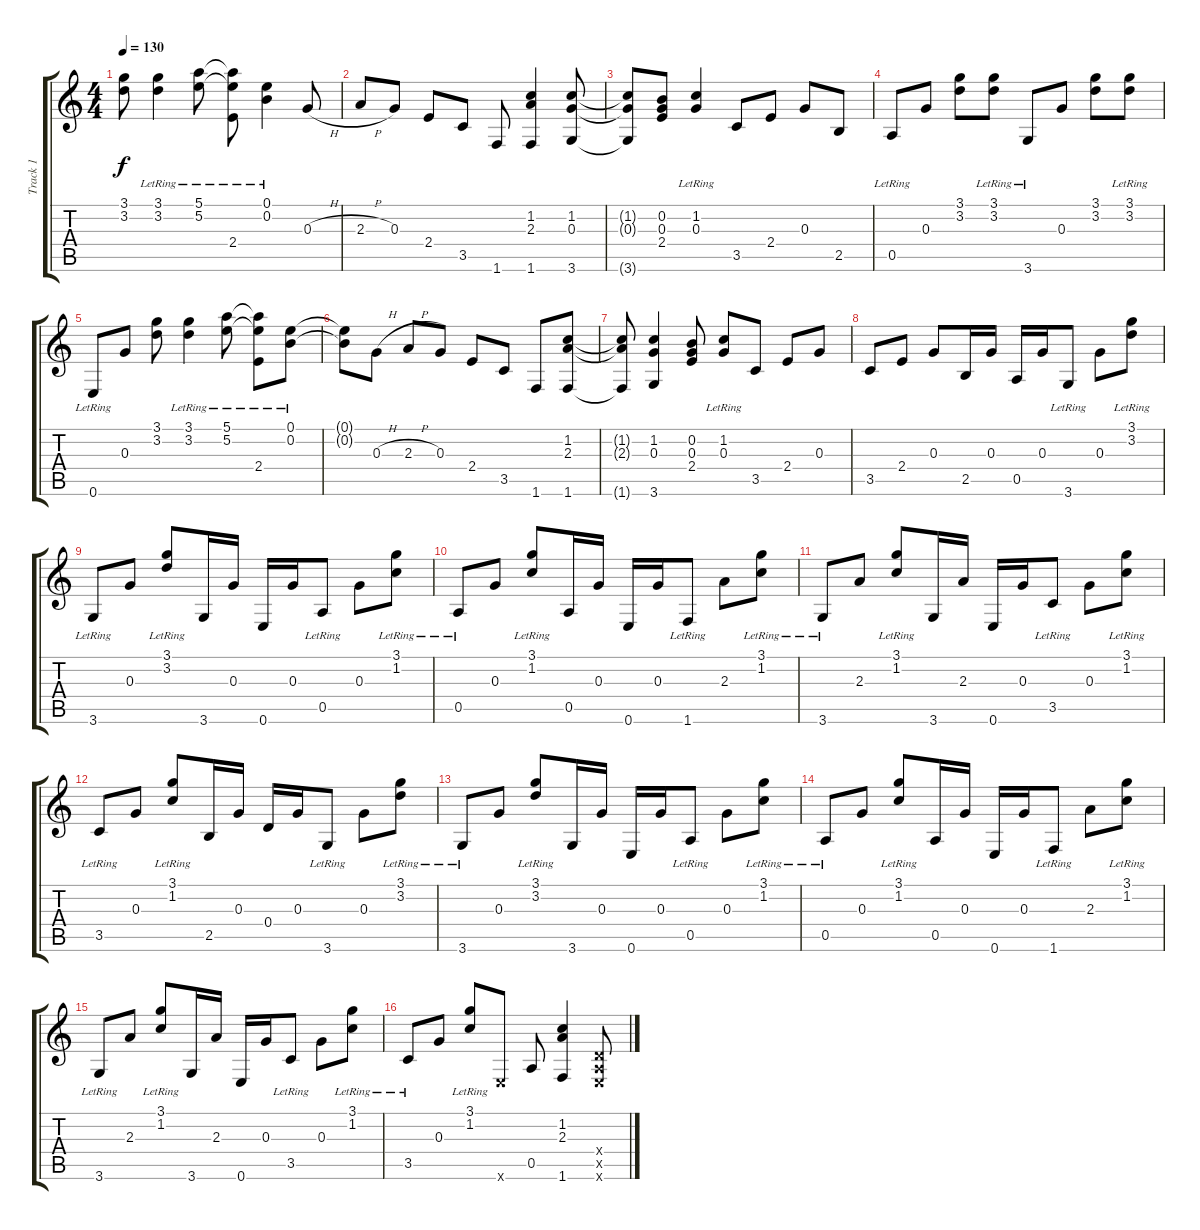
\track ("Track 1" "Track 1") {instrument acousticguitarsteel}
\staff {score tabs}
\tuning (E4 B3 G3 D3 A2 E2) {hide}
\ts (4 4)
\tempo 130
\clef g2
\ks c
(3.1 3.2).8{dy f} (3.1{lr} 3.2{lr}).4 (5.1{lr} 5.2{lr}).8 (5.1{t} 5.2{t} 2.4{lr}).8 (0.1{lr} 0.2{lr}).4 0.3{h}.8 |
2.3{h}.8 0.3.8 2.4.8 3.5.8 1.6.8 (1.2 2.3 1.6).4 (1.2 0.3 3.6).8 |
(1.2{t} 0.3{t} 3.6{t}).8 (0.2 0.3 2.4).8 (1.2{lr} 0.3{lr}).4 3.5.8 2.4.8 0.3.8 2.5.8 |
0.5{lr}.8 0.3.8 (3.1 3.2).8 (3.1{lr} 3.2{lr}).8 3.6{lr}.8 0.3.8 (3.1 3.2).8 (3.1{lr} 3.2{lr}).8 |
0.6{lr}.8 0.3.8 (3.1 3.2).8 (3.1{lr} 3.2{lr}).4 (5.1{lr} 5.2{lr}).8 (5.1{t} 5.2{t} 2.4{lr}).8 (0.1{lr} 0.2{lr}).8 |
(0.1{t} 0.2{t}).8 0.3{h}.8 2.3{h}.8 0.3.8 2.4.8 3.5.8 1.6.8 (1.2 2.3 1.6).8 |
(1.2{t} 2.3{t} 1.6{t}).8 (1.2 0.3 3.6).4 (0.2 0.3 2.4).8 (1.2{lr} 0.3{lr}).8 3.5.8 2.4.8 0.3.8 |
3.5.8 2.4.8 0.3.8 2.5.16 0.3.16 0.5.16 0.3.16 3.6{lr}.8 0.3.8 (3.1{lr} 3.2{lr}).8 |
3.6{lr}.8 0.3.8 (3.1{lr} 3.2{lr}).8 3.6.16 0.3.16 0.6.16 0.3.16 0.5{lr}.8 0.3.8 (3.1{lr} 1.2{lr}).8 |
0.5{lr}.8 0.3.8 (3.1{lr} 1.2{lr}).8 0.5.16 0.3.16 0.6.16 0.3.16 1.6{lr}.8 2.3.8 (3.1{lr} 1.2{lr}).8 |
3.6{lr}.8 2.3.8 (3.1{lr} 1.2{lr}).8 3.6.16 2.3.16 0.6.16 0.3.16 3.5{lr}.8 0.3.8 (3.1{lr} 1.2{lr}).8 |
3.5{lr}.8 0.3.8 (3.1{lr} 1.2{lr}).8 2.5.16 0.3.16 0.4.16 0.3.16 3.6{lr}.8 0.3.8 (3.1{lr} 3.2{lr}).8 |
3.6{lr}.8 0.3.8 (3.1{lr} 3.2{lr}).8 3.6.16 0.3.16 0.6.16 0.3.16 0.5{lr}.8 0.3.8 (3.1{lr} 1.2{lr}).8 |
0.5{lr}.8 0.3.8 (3.1{lr} 1.2{lr}).8 0.5.16 0.3.16 0.6.16 0.3.16 1.6{lr}.8 2.3.8 (3.1{lr} 1.2{lr}).8 |
3.6{lr}.8 2.3.8 (3.1{lr} 1.2{lr}).8 3.6.16 2.3.16 0.6.16 0.3.16 3.5{lr}.8 0.3.8 (3.1{lr} 1.2{lr}).8 |
3.5{lr}.8 0.3.8 (3.1{lr} 1.2{lr}).8 0.6{x}.8 0.5.8 (1.2 2.3 1.6).4 (0.4{x} 0.5{x} 0.6{x}).8
